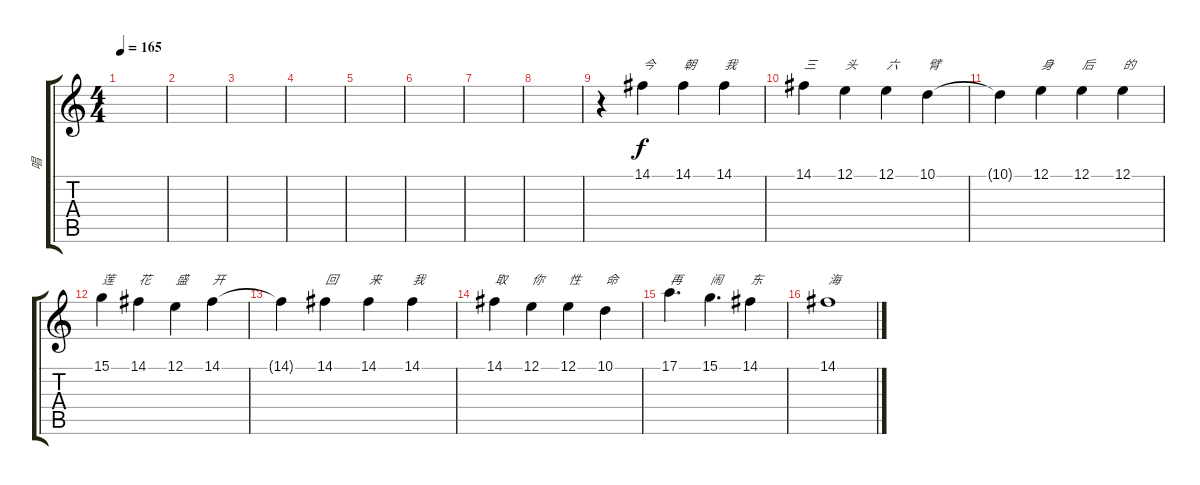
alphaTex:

\track ("唱" "唱") {instrument viola}
\staff {score tabs}
\tuning (E4 B3 G3 D3 A2 E2) {hide}
\ts (4 4)
\tempo 165
\clef g2
\ks c
|
|
|
|
|
|
|
|
r.4 14.1.4{txt "今"} 14.1.4{txt "朝"} 14.1.4{txt "我 "} |
14.1.4{txt "三"} 12.1.4{txt "头"} 12.1.4{txt "六"} 10.1.4{txt "臂"} |
10.1{t}.4 12.1.4{txt "身"} 12.1.4{txt "后"} 12.1.4{txt "的"} |
15.1.4{txt "莲"} 14.1.4{txt "花"} 12.1.4{txt "盛"} 14.1.4{txt "开"} |
14.1{t}.4 14.1.4{txt "回"} 14.1.4{txt "来"} 14.1.4{txt "我"} |
14.1.4{txt "取"} 12.1.4{txt "你"} 12.1.4{txt "性"} 10.1.4{txt "命"} |
17.1.4{d txt "再"} 15.1.4{d txt "闹"} 14.1.4{txt "东"} |
14.1.1{txt "海"}
